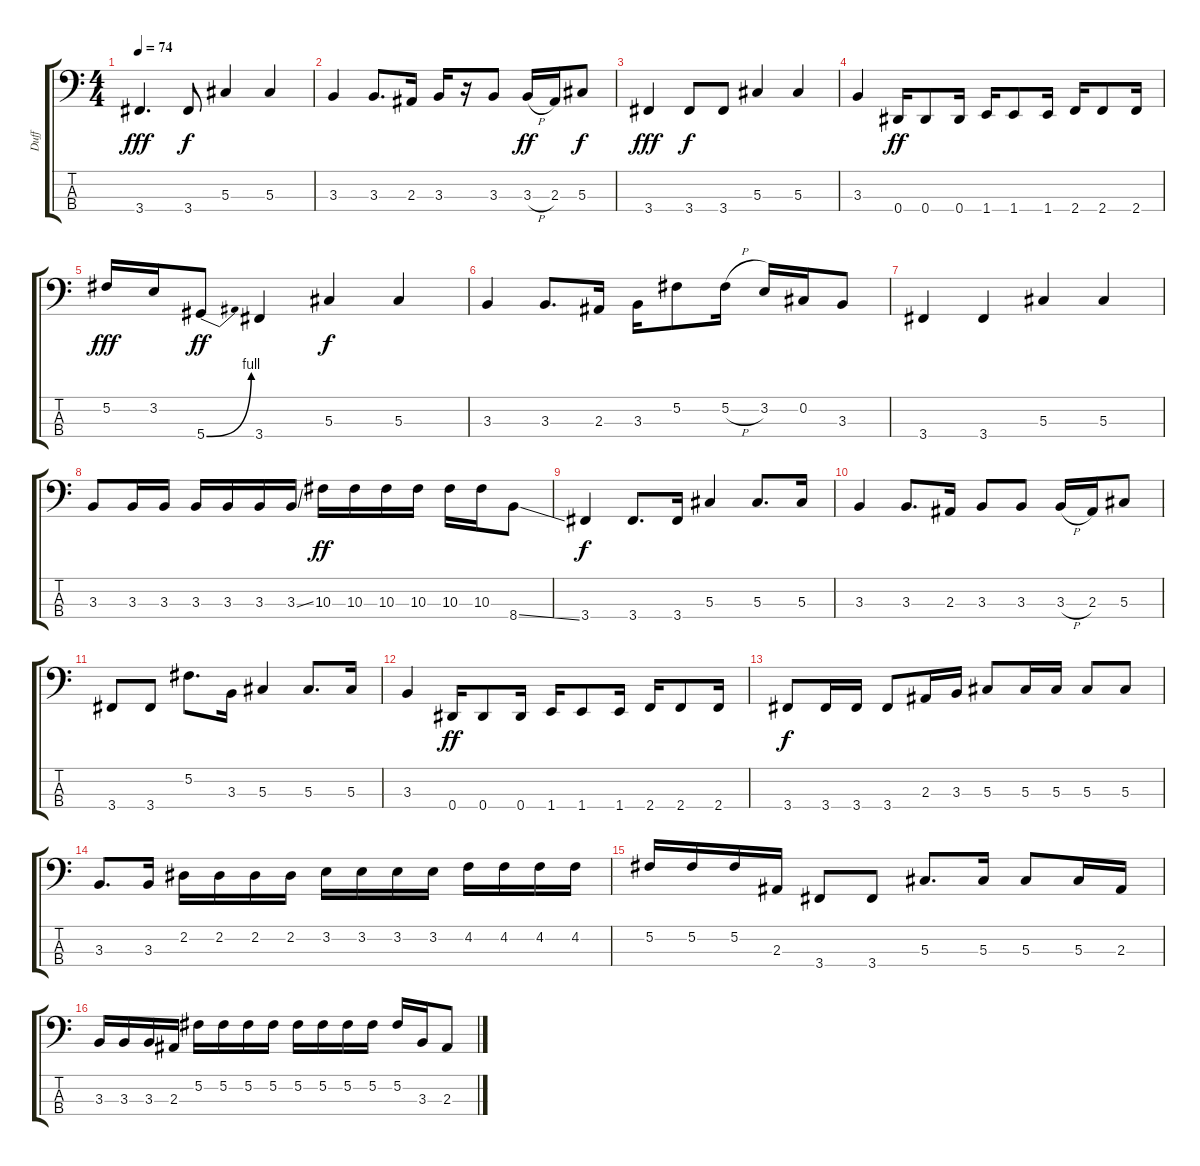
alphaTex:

\track ("Duff" "Duff") {instrument electricbasspick}
\staff {score tabs}
\tuning (Gb2 Db2 Ab1 Eb1) {hide}
\ts (4 4)
\tempo 74
\clef f4
\ks c
3.4.4{d dy fff} 3.4.8{dy f} 5.3.4 5.3.4 |
3.3.4 3.3.8{d} 2.3.16 3.3.16 r.16 3.3.8 3.3{h}.16{dy ff} 2.3.16 5.3.8{dy f} |
3.4.4{dy fff} 3.4.8{dy f} 3.4.8 5.3.4 5.3.4 |
3.3.4 0.4.16{dy ff} 0.4.8 0.4.16 1.4.16 1.4.8 1.4.16 2.4.16 2.4.8 2.4.16 |
5.2.16{dy fff} 3.2.16 5.4{be (bend 0 0 60 4)}.8{dy ff} 3.4.4 5.3.4{dy f} 5.3.4 |
3.3.4 3.3.8{d} 2.3.16 3.3.16 5.2.8 5.2{h}.16 3.2.16 0.2.16 3.3.8 |
3.4.4 3.4.4 5.3.4 5.3.4 |
3.3.8 3.3.16 3.3.16 3.3.16 3.3.16 3.3.16 3.3{ss}.16 10.3.16{dy ff} 10.3.16 10.3.16 10.3.16 10.3.16 10.3.16 8.4{ss}.8 |
3.4.4{dy f} 3.4.8{d} 3.4.16 5.3.4 5.3.8{d} 5.3.16 |
3.3.4 3.3.8{d} 2.3.16 3.3.8 3.3.8 3.3{h}.16 2.3.16 5.3.8 |
3.4.8 3.4.8 5.2.8{d} 3.3.16 5.3.4 5.3.8{d} 5.3.16 |
3.3.4 0.4.16{dy ff} 0.4.8 0.4.16 1.4.16 1.4.8 1.4.16 2.4.16 2.4.8 2.4.16 |
3.4.8{dy f} 3.4.16 3.4.16 3.4.8 2.3.16 3.3.16 5.3.8 5.3.16 5.3.16 5.3.8 5.3.8 |
3.3.8{d} 3.3.16 2.2.16 2.2.16 2.2.16 2.2.16 3.2.16 3.2.16 3.2.16 3.2.16 4.2.16 4.2.16 4.2.16 4.2.16 |
5.2.16 5.2.16 5.2.16 2.3.16 3.4.8 3.4.8 5.3.8{d} 5.3.16 5.3.8 5.3.16 2.3.16 |
3.3.16 3.3.16 3.3.16 2.3.16 5.2.16 5.2.16 5.2.16 5.2.16 5.2.16 5.2.16 5.2.16 5.2.16 5.2.16 3.3.16 2.3.8
